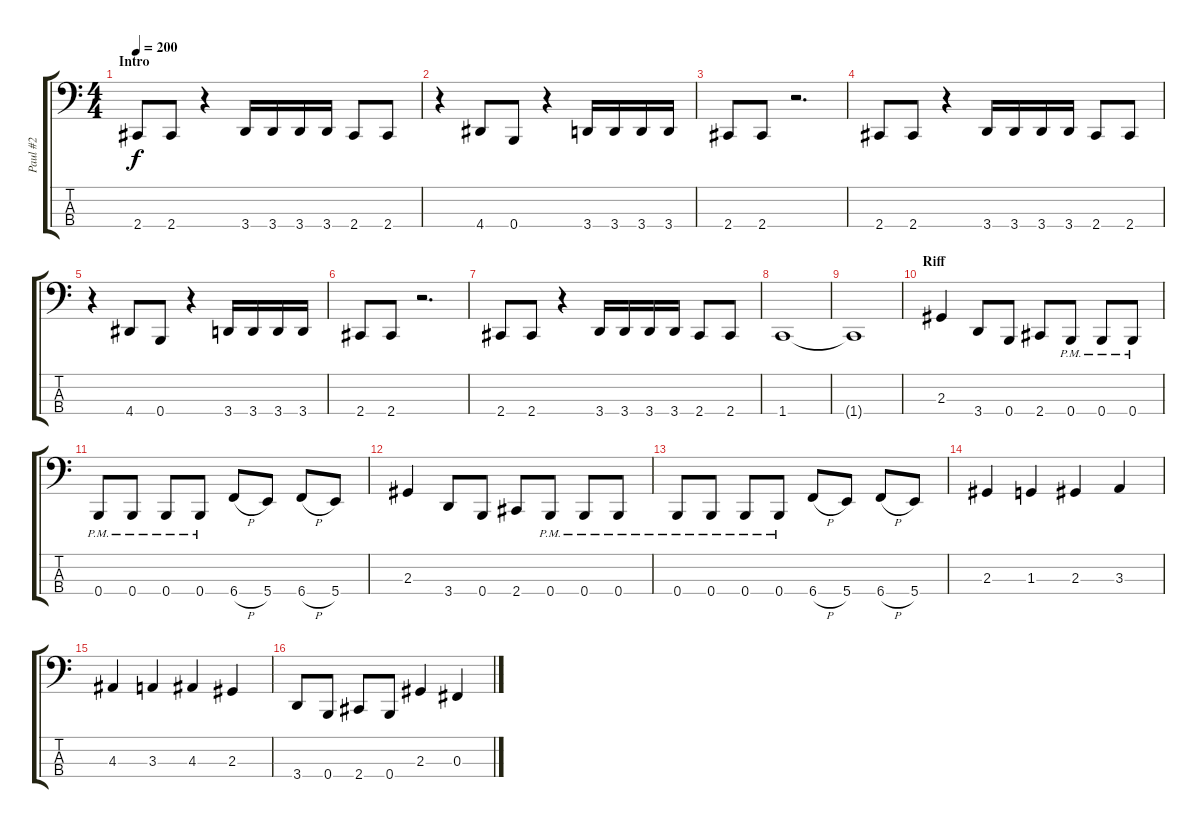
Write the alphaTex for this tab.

\track ("Paul #2" "Paul #2") {instrument electricbasspick}
\staff {score tabs}
\tuning (E2 B1 Gb1 B0) {hide}
\ts (4 4)
\section ("" "Intro")
\tempo 200
\clef f4
\ks c
2.4.8{dy f instrument electricbasspick} 2.4.8 r.4 3.4.16 3.4.16 3.4.16 3.4.16 2.4.8 2.4.8 |
r.4 4.4.8 0.4.8 r.4 3.4.16 3.4.16 3.4.16 3.4.16 |
2.4.8 2.4.8 r.2{d} |
2.4.8 2.4.8 r.4 3.4.16 3.4.16 3.4.16 3.4.16 2.4.8 2.4.8 |
r.4 4.4.8 0.4.8 r.4 3.4.16 3.4.16 3.4.16 3.4.16 |
2.4.8 2.4.8 r.2{d} |
2.4.8 2.4.8 r.4 3.4.16 3.4.16 3.4.16 3.4.16 2.4.8 2.4.8 |
1.4.1 |
1.4{t}.1 |
\section ("" "Riff")
2.3.4 3.4.8 0.4.8 2.4.8 0.4{pm}.8 0.4{pm}.8 0.4{pm}.8 |
0.4{pm}.8 0.4{pm}.8 0.4{pm}.8 0.4{pm}.8 6.4{h}.8 5.4.8 6.4{h}.8 5.4.8 |
2.3.4 3.4.8 0.4.8 2.4.8 0.4{pm}.8 0.4{pm}.8 0.4{pm}.8 |
0.4{pm}.8 0.4{pm}.8 0.4{pm}.8 0.4{pm}.8 6.4{h}.8 5.4.8 6.4{h}.8 5.4.8 |
2.3.4 1.3.4 2.3.4 3.3.4 |
4.3.4 3.3.4 4.3.4 2.3.4 |
3.4.8 0.4.8 2.4.8 0.4.8 2.3.4 0.3.4
